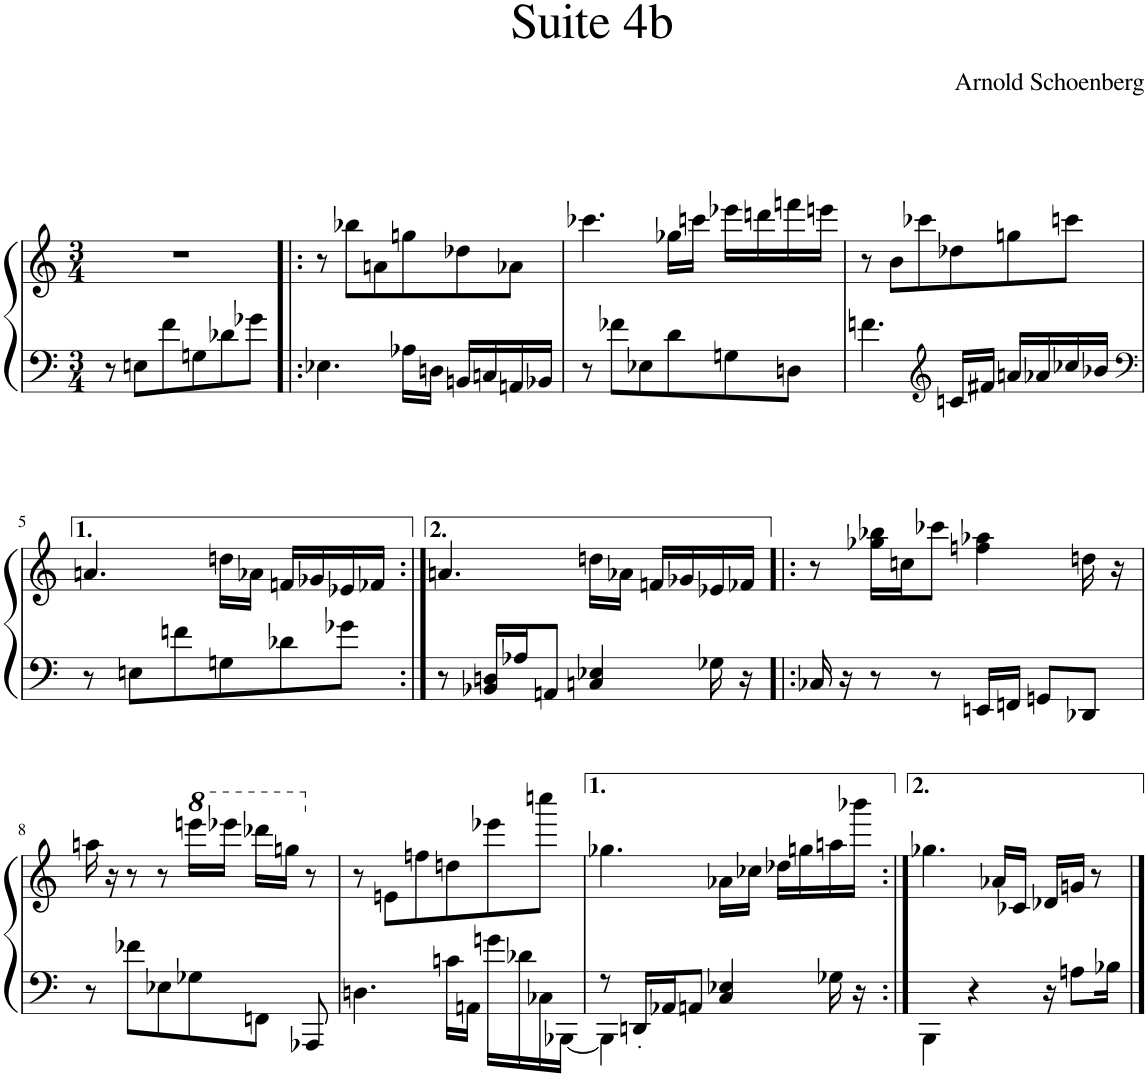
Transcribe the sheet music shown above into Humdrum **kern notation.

**kern	**text	**kern
*part1	*part1	*part1
*staff2	*staff2	*staff1
*I"Piano	*	*
*I'Pno.	*	*
*clefF4	*	*clefG2
*k[]	*	*k[]
*M3/4	*	*M3/4
=1	=1	=1
8r	.	2.r
8En\L	.	.
8f\	.	.
8Gn\	.	.
8d-X\	.	.
8g-X\J	.	.
=2!|:	=2!|:	=2!|:
4.E-X\	.	8r
.	.	8bb-X\L
.	.	8an\
16A-X\LL	.	8ggn\
16Dn\JJ	.	.
16BBn/LL	.	8dd-X\
16Cn/	.	.
16AAn/	.	8a-X\J
16BB-X/JJ	.	.
=3	=3	=3
8r	.	4.ccc-X\
8f-X\L	.	.
8E-X\	.	.
8d\	.	16gg-X\LL
.	.	16cccn\JJ
8Gn\	.	16eee-X\LL
.	.	16dddn\
8Dn\J	.	16fffn\
.	.	16eeen\JJ
=4	=4	=4
4.fn\	.	8r
.	.	8b\L
.	.	8ccc-X\
*clefG2	*	*
16cn/LL	.	8dd-X\
16f#X/JJ	.	.
16an/LL	.	8ggn\
16a-X/	.	.
16cc-X/	.	8cccn\J
16b-X/JJ	.	.
!!LO:LB:g=z
=5	=5	=5
*clefF4	*	*
8r	.	4.an/
8En\L	.	.
8fn\	.	.
8Gn\	.	16ddn\LL
.	.	16a-X\JJ
8d-X\	.	16fn/LL
.	.	16g-X/
8g-X\J	.	16e-X/
.	.	16f-X/JJ
=6:|!	=6:|!	=6:|!
8r	.	4.an/
16BB-X/ 16Dn/LL	.	.
16A-X/J	.	.
8AAn/J	.	.
4Cn/ 4E-X/	.	16ddn\LL
.	.	16a-X\JJ
.	.	16fn/LL
.	.	16g-X/
16G-X\	.	16e-X/
16r	.	16f-X/JJ
=7!|:	=7!|:	=7!|:
16C-X/	.	8r
16r	.	.
8r	.	16gg-X\ 16bb-X\LL
.	.	16ccn\J
8r	.	8ccc-X\J
16EEn/LL	.	4ffn\ 4aa-X\
16FFn/JJ	.	.
8GGn/L	.	.
8DD-X/J	.	16ddn\
.	.	16r
!!LO:LB:g=z
=8	=8	=8
8r	.	16aan\
.	.	16r
8f-X\L	.	8r
8E-X\	.	8r
*	*	*8va
8G-X\	.	16eeeen\LL
.	.	16eeee-X\JJ
8FFn\J	.	16dddd-X\LL
.	.	16gggn\JJ
*	*	*X8va
8AAA-X/	.	8r
=9	=9	=9
4.Dn\	.	8r
.	.	8en\L
.	.	8ffn\
16cn\LL	.	8ddn\
16AAn\JJ	.	.
16gn\LL	.	8eee-X\
16d-X\	.	.
16C-X\	.	8ccccn\J
[16BBB-X\JJ	.	.
=10	=10	=10
*^	*	*
8r	4BBB-\]	.	4.gg-X\
!	!	!LO:LY:b	!
16DDn/LL	.	-.	.
16AA-X/J	.	.	.
8AAn/J	2ryy	.	.
4C/ 4E-X/	.	.	16a-X\LL
.	.	.	16cc-X\JJ
.	.	.	16dd-X\LL
.	.	.	16ggn\
16G-X\	.	.	16aan\
16r	.	.	16bbb-X\JJ
*v	*v	*	*
=11:|!	=11:|!	=11:|!
4BBB\	.	4.gg-X\
4r	.	.
.	.	16a-X/LL
.	.	16c-X/JJ
16r	.	16d-X/LL
8An\L	.	16gn/JJ
.	.	8r
16B-X\Jk	.	.
==	==	==
*-	*-	*-
